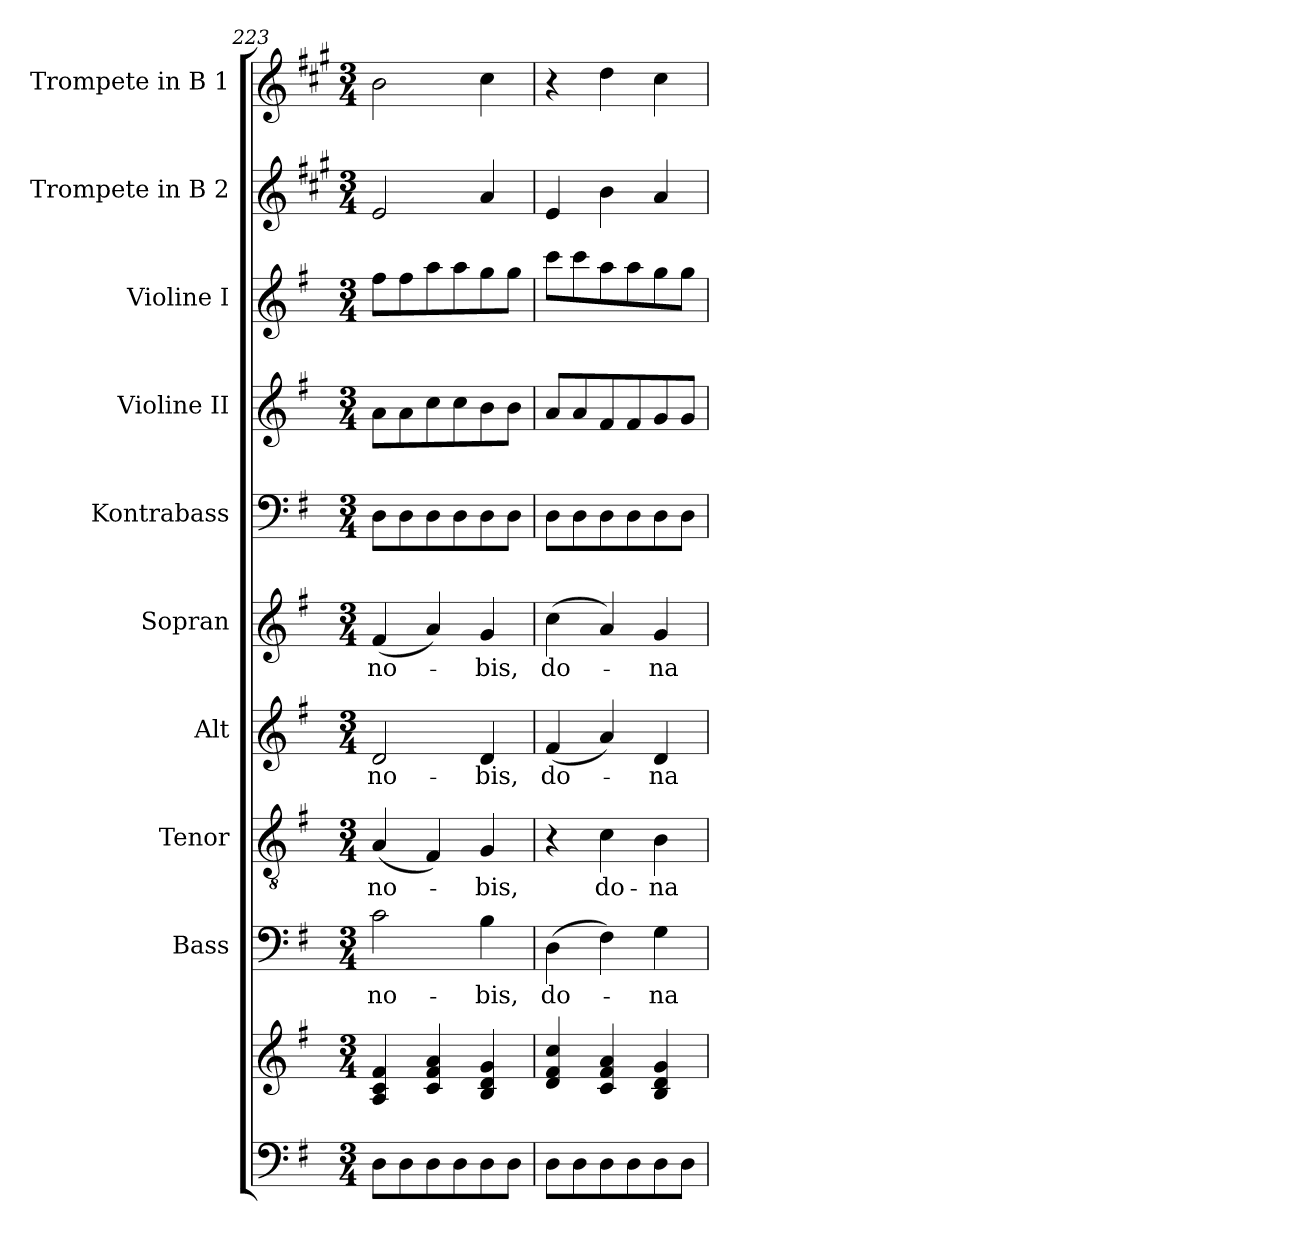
**kern	**kern	**kern	**text	**kern	**text	**kern	**text	**kern	**text	**kern	**kern	**kern	**kern	**kern
*part10	*part10	*part9	*part9	*part8	*part8	*part7	*part7	*part6	*part6	*part5	*part4	*part3	*part2	*part1
*staff11	*staff10	*staff9	*staff9	*staff8	*staff8	*staff7	*staff7	*staff6	*staff6	*staff5	*staff4	*staff3	*staff2	*staff1
*	*	*I"Bass	*	*I"Tenor	*	*I"Alt	*	*I"Sopran	*	*I"Kontrabass	*I"Violine II	*I"Violine I	*I"Trompete in B 2	*I"Trompete in B 1
*	*	*I'B.	*	*I'T.	*	*I'A.	*	*I'S.	*	*I'Kb.	*I'Vl. II	*I'Vl. I	*I'Tr. 2	*I'Tr. 1
!!LO:PB:g=z
*clefF4	*clefG2	*clefF4	*	*clefGv2	*	*clefG2	*	*clefG2	*	*clefF4	*clefG2	*clefG2	*clefG2	*clefG2
*	*	*	*	*	*	*	*	*	*	*ITrd7c12	*	*	*ITrd1c2	*ITrd1c2
*k[f#]	*k[f#]	*k[f#]	*	*k[f#]	*	*k[f#]	*	*k[f#]	*	*k[f#]	*k[f#]	*k[f#]	*k[f#]	*k[f#]
*G:	*G:	*G:	*	*G:	*	*G:	*	*G:	*	*G:	*G:	*G:	*G:	*G:
*M3/4	*M3/4	*M3/4	*	*M3/4	*	*M3/4	*	*M3/4	*	*M3/4	*M3/4	*M3/4	*M3/4	*M3/4
=223	=223	=223	=223	=223	=223	=223	=223	=223	=223	=223	=223	=223	=223	=223
!	!	!	!LO:LY:b	!	!LO:LY:b	!	!LO:LY:b	!	!LO:LY:b	!	!	!	!	!
8D\L	4A/ 4c/ 4f#/	2c\	no-	(<4A/	no-	2d/	no-	(<4f#/	no-	8DD\L	8a\L	8ff#\L	2d/	2a\
8D\	.	.	.	.	.	.	.	.	.	8DD\	8a\	8ff#\	.	.
8D\	4c/ 4f#/ 4a/	.	.	4F#/)	.	.	.	4a/)	.	8DD\	8cc\	8aa\	.	.
8D\	.	.	.	.	.	.	.	.	.	8DD\	8cc\	8aa\	.	.
!	!	!	!LO:LY:b	!	!LO:LY:b	!	!LO:LY:b	!	!LO:LY:b	!	!	!	!	!
8D\	4B/ 4d/ 4g/	4B\	-bis,	4G/	-bis,	4d/	-bis,	4g/	-bis,	8DD\	8b\	8gg\	4g/	4b\
8D\J	.	.	.	.	.	.	.	.	.	8DD\J	8b\J	8gg\J	.	.
=224	=224	=224	=224	=224	=224	=224	=224	=224	=224	=224	=224	=224	=224	=224
!	!	!	!LO:LY:b	!	!	!	!LO:LY:b	!	!LO:LY:b	!	!	!	!	!
8D\L	4d/ 4f#/ 4cc/	(>4D\	do-	4r	.	(<4f#/	do-	(>4cc\	do-	8DD\L	8a/L	8ccc\L	4d/	4r
8D\	.	.	.	.	.	.	.	.	.	8DD\	8a/	8ccc\	.	.
!	!	!	!	!	!LO:LY:b	!	!	!	!	!	!	!	!	!
8D\	4c/ 4f#/ 4a/	4F#\)	.	4c\	do-	4a/)	.	4a/)	.	8DD\	8f#/	8aa\	4a\	4cc\
8D\	.	.	.	.	.	.	.	.	.	8DD\	8f#/	8aa\	.	.
!	!	!	!LO:LY:b	!	!LO:LY:b	!	!LO:LY:b	!	!LO:LY:b	!	!	!	!	!
8D\	4B/ 4d/ 4g/	4G\	-na	4B\	-na	4d/	-na	4g/	-na	8DD\	8g/	8gg\	4g/	4b\
8D\J	.	.	.	.	.	.	.	.	.	8DD\J	8g/J	8gg\J	.	.
=	=	=	=	=	=	=	=	=	=	=	=	=	=	=
*-	*-	*-	*-	*-	*-	*-	*-	*-	*-	*-	*-	*-	*-	*-
